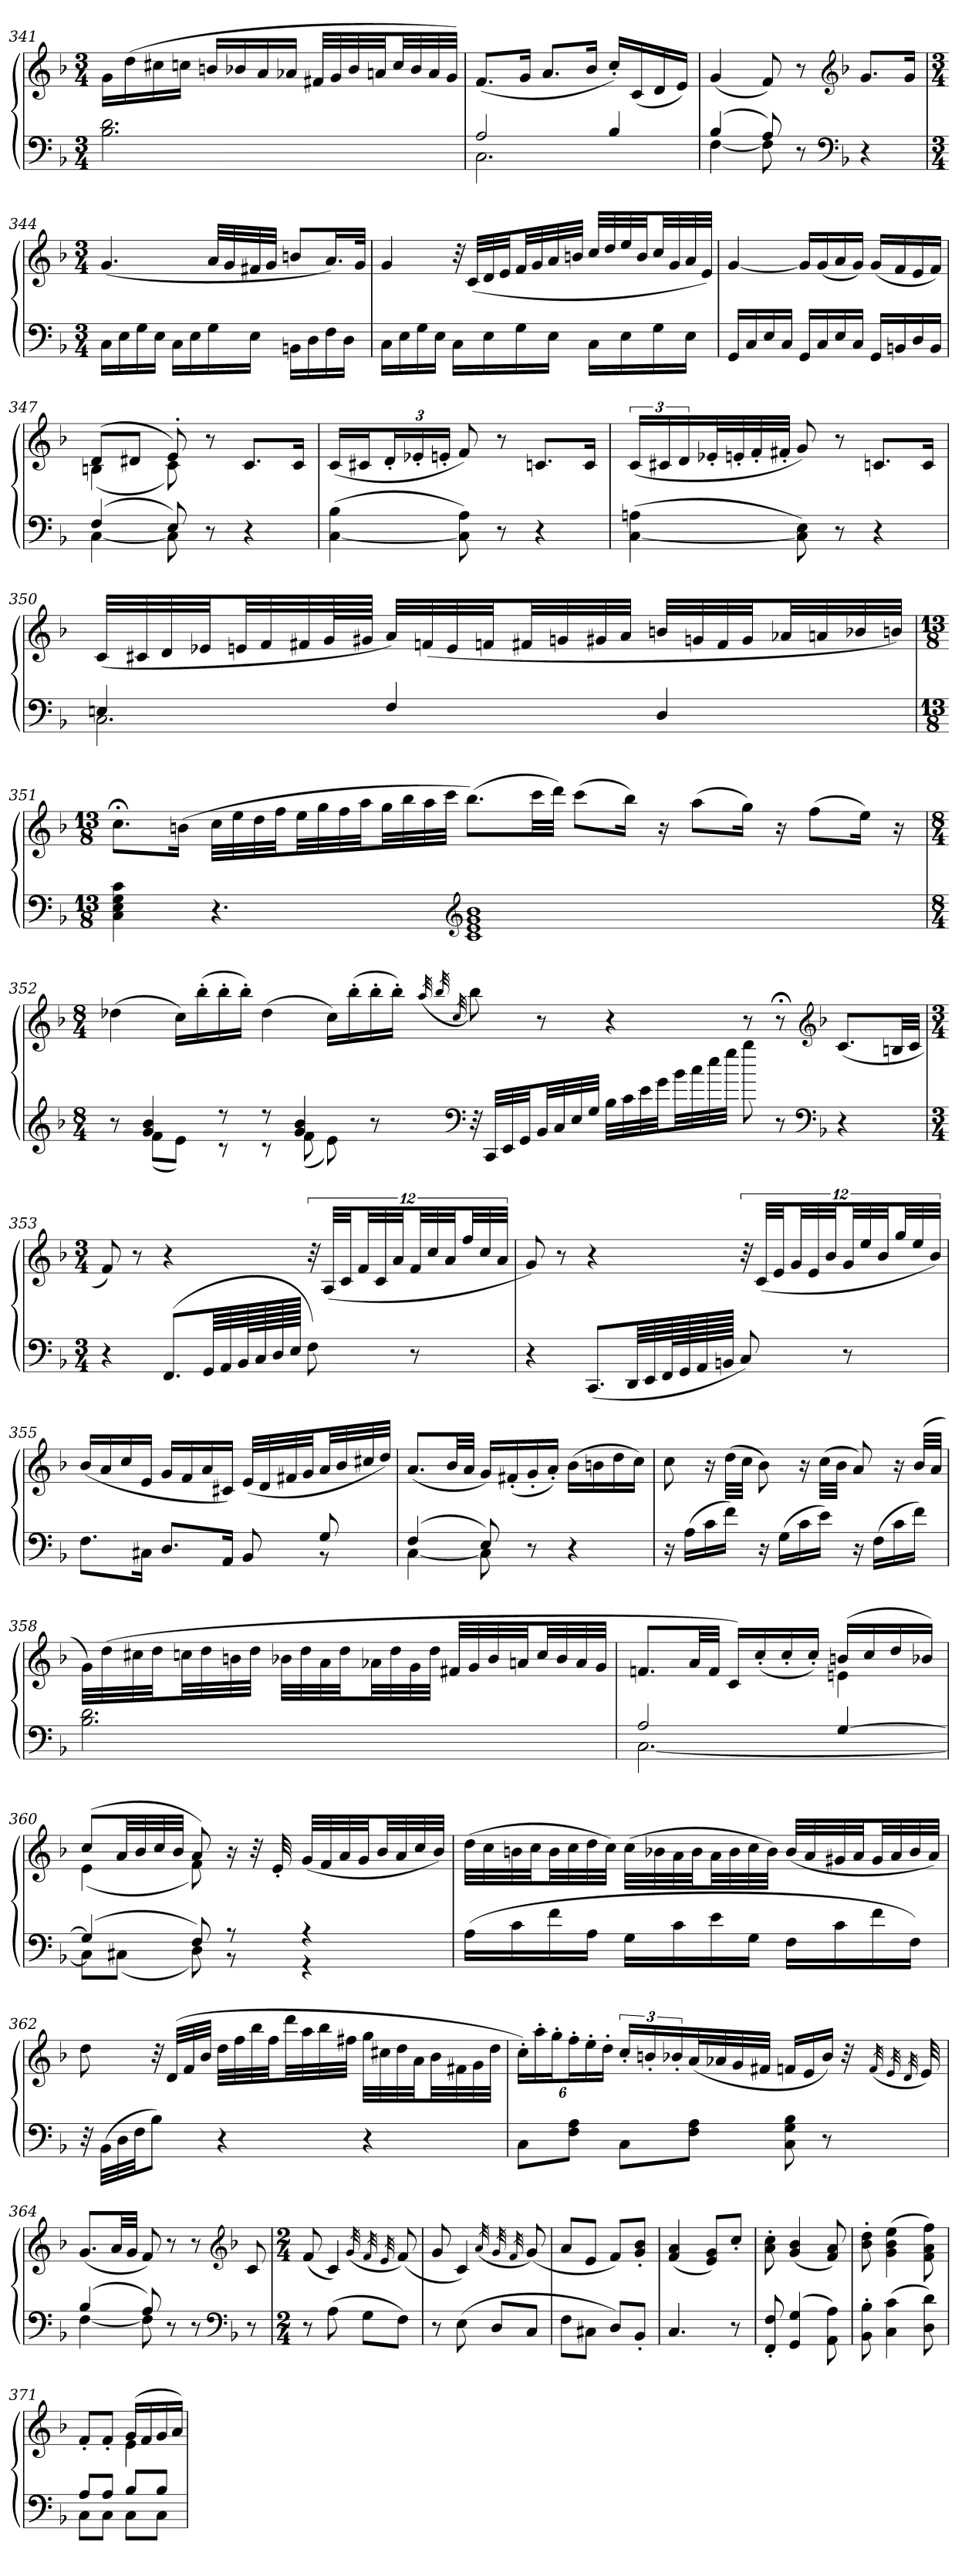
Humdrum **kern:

**kern	**kern
*part1	*part1
*staff2	*staff1
*clefF4	*clefG2
*k[b-]	*k[b-]
*F:	*F:
*M3/4	*M3/4
=341	=341
2.B- 2.d	16gLL
.	(16dd
.	16cc#X
.	16ccnJJ
.	16bnLL
.	16b-X
.	16a
.	16a-XJJ
.	32f#XLLL
.	32g
.	32b-
.	32anJJ
.	32ccLL
.	32b-
.	32a
.	32gJJJ)
=342	=342
*^	*
2A	2.C	(8.fL
.	.	16gJk
.	.	8.aL
.	.	16b-Jk
4B-	.	16cc'LL)
.	.	(16c
.	.	16d
.	.	16eJJ)
=343	=343	=343
(4B-	[4F	(4g
8A)	8F]	8f)
8r	4.ryy	8r
*clefF4	*	*clefG2
*k[b-]	*	*k[b-]
*F:	*	*F:
4r	.	8.gL
.	.	16gJk
*v	*v	*
=344	=344
*M3/4	*M3/4
16CLL	(4.g
16E	.
16G	.
16EJJ	.
16CLL	.
16E	.
16G	32aLLL
.	32g
16EJJ	32f#X
.	32gJJJ
16BBnLL	8bnL
16D	.
16F	16.aL)
16DJJ	.
.	32gJJk
=345	=345
16CLL	4g
16E	.
16G	.
16EJJ	.
16CLL	32r
.	(32cLLL
16E	32d
.	32eJJ
16G	32fLL
.	32g
16EJJ	32a
.	32bnJJJ
16CLL	32ccLLL
.	32dd
16E	32ee
.	32bJJ
16G	32ccLL
.	32g
16EJJ	32a
.	32eJJJ)
=346	=346
16GGLL	[4g
16C	.
16E	.
16CJJ	.
16GGLL	16gLL]
16C	(16g
16E	16a
16CJJ	16gJJ)
16GGLL	(16gLL
16BBn	16f
16D	16e
16BBJJ	16fJJ)
=347	=347
*^	*^
(4F	[4C	(8dL	(4Bn
.	.	8d#XJ	.
8E)	8C]	8e')	8c)
8r	4.ryy	8r	4.ryy
4r	.	8.cL	.
.	.	16cJk	.
*v	*v	*	*
*	*v	*v
=348	=348
([4C 4B-	(16cLL
.	16c#XJ
.	24d'L
.	24e-X'
.	24en'JJ
8C] 8A)	8f)
8r	8r
4r	8.cnL
.	16cJk
=349	=349
([4C 4An	(24cLL
.	24c#X
.	24d
.	32e-X'L
.	32en'
.	32f'
.	32f#X'JJJ
8C] 8E)	8g)
8r	8r
4r	8.cnL
.	16cJk
=350	=350
*^	*
4En	2.C	(32cLLL
.	.	32c#X
.	.	32d
.	.	32e-XJJ
.	.	32enLL
.	.	32f
.	.	32f#X
.	.	64gL
.	.	64g#XJJJJ
4F	.	32aLLL)
.	.	(32fn
.	.	32e
.	.	32fnJJ
.	.	32f#XLL
.	.	32gn
.	.	32g#X
.	.	32aJJJ
4D	.	32bnLLL
.	.	32gn
.	.	32f#
.	.	32gJJ
.	.	32a-XLL
.	.	32an
.	.	32b-X
.	.	32bnJJJ)
*v	*v	*
=351	=351
*M13/8	*M13/8
4C 4E 4G 4c	8.cc;<L
.	(16bnJk
4.r	32ccLLL
.	32ee
.	32dd
.	32ffJJ
.	32eeLL
.	32gg
.	32ff
.	32aaJJ
.	32ggLL
.	32bb-
.	32aa
.	32cccJJJ
*clefG2	*
1c 1e 1g 1b-	(8.bb-L)
.	32cccLL
.	32dddJJJ)
.	(8cccL
.	16bb-Jk)
.	16r
.	(8aaL
.	16ggJk)
.	16r
.	(8ffL
.	16eeJk)
.	16r
=352	=352
*M8/4	*M8/4
*^	*
8r	8ryy	(4dd-X
4g 4b-	(8fL	.
.	8eJ)	16ccLL)
.	.	(16bb-'
8r	8r	16bb-'
.	.	16bb-'JJ)
8r	8r	(4dd-
4g 4b-	(8f	.
.	8e)	16ccLL)
.	.	(16bb-'
8r	1ryy	16bb-'
.	.	16bb-'JJ)
*clefF4	*	*
.	.	(32qaa
.	.	32qbb-
.	.	32qcc
32r	.	8bb-)
32CCLLL	.	.
32EE	.	.
32GGJJ	.	.
32BB-LL	.	8r
32C	.	.
32E	.	.
32GJJJ	.	.
32B-LLL	.	4r
32c	.	.
32e	.	.
32gJJ	.	.
32b-LL	.	.
32cc	.	.
32ee	.	.
32ggJJJ	.	.
8bb-	.	8r
8r	.	8r;<
*clefF4	*	*clefG2
*k[b-]	*	*k[b-]
*F:	*	*F:
4r	.	(8.cL
.	8ryy	.
.	.	32BnLL
.	.	32cJJJ
*v	*v	*
=353	=353
*M3/4	*M3/4
4r	8f)
.	8r
(8.FFL	4r
64GGLLL	.
64AA	.
128BB-L	.
128C	.
128D	.
128EJJJJJ	.
8F)	48r
.	(48ALLL
.	48cJJ
.	48fLL
.	48c
.	48aJJ
8r	48fLL
.	48cc
.	48aJJ
.	48ffLL
.	48cc
.	48aJJJ
=354	=354
4r	8g)
.	8r
(8.CCL	4r
64DDLLL	.
64EE	.
128FFL	.
128GG	.
128AA	.
128BBnJJJJJ	.
8C)	48r
.	(48cLLL
.	48eJJ
.	48gLL
.	48e
.	48b-JJ
8r	48gLL
.	48ee
.	48b-JJ
.	48ggLL
.	48ee
.	48b-JJJ)
=355	=355
*^	*
8.FL	2ryy	(16b-LL
.	.	16a
.	.	16cc
16C#XJk	.	16eJJ
8.DL	.	16gLL
.	.	16f
.	.	16a
16AAJk	.	16c#XJJ)
8BB-	8ryy	(32eLLL
.	.	32d
.	.	32f#X
.	.	32gJJ
8G	8r	32aLL
.	.	32b-
.	.	32cc#X
.	.	32ddJJJ)
=356	=356	=356
(4F	[4C	(8.aL
.	.	32b-LL
.	.	32aJJJ
8E)	8C]	16gLL)
.	.	(16f#X'
8r	4.ryy	16g'
.	.	16a'JJ)
4r	.	(16b-LL
.	.	16bn
.	.	16dd
.	.	16ccJJ)
*v	*v	*
=357	=357
16r	8cc
(16ALL	.
16c	16r
16fJJ)	(32ddLLL
.	32ccJJJ
16r	8b-)
(16GLL	.
16c	16r
16eJJ)	(32ccLLL
.	32b-JJJ
16r	8a)
(16FLL	.
16c	16r
16fJJ)	(32b-LLL
.	32aJJJ
=358	=358
2.B- 2.d	32gLLL)
.	(32dd
.	32cc#X
.	32ddJJ
.	32ccnLL
.	32dd
.	32bn
.	32ddJJJ
.	32b-XLLL
.	32dd
.	32a
.	32ddJJ
.	32a-XLL
.	32dd
.	32g
.	32ddJJJ
.	32f#XLLL
.	32g
.	32b-
.	32anJJ
.	32ccLL
.	32b-
.	32a
.	32gJJJ
=359	=359
*^	*^
2A	[2.C	8.fnL	2ryy
.	.	32aLL	.
.	.	32fJJJ	.
.	.	16cLL)	.
.	.	(16cc'	.
.	.	16cc'	.
.	.	16cc'JJ)	.
[4G	.	(16bnLL	4en
.	.	16cc	.
.	.	16dd	.
.	.	16b-XJJ)	.
=360	=360	=360	=360
(4G]	8CL]	(8ccL	(4e
.	(8C#XJ	32aLL	.
.	.	32b-	.
.	.	32cc	.
.	.	32b-JJJ	.
8F)	8D)	8a)	8f)
8r	8r	16r	4.ryy
.	.	32r	.
.	.	32e'	.
4r	4r	(32gLLL	.
.	.	32f	.
.	.	32a	.
.	.	32gJJ	.
.	.	32b-LL	.
.	.	32a	.
.	.	32cc	.
.	.	32b-JJJ)	.
*v	*v	*	*
*	*v	*v
=361	=361
(16ALL	(32ddLLL
.	32cc
16c	32bn
.	32ccJJ
16f	32bLL
.	32cc
16AJJ	32dd
.	32ccJJJ)
16GLL	(32ccLLL
.	32b-X
16c	32a
.	32b-JJ
16e	32aLL
.	32b-
16GJJ	32cc
.	32b-JJJ)
16FLL	(32b-LLL
.	32a
16c	32g#X
.	32aJJ
16f	32g#LL
.	32a
16FJJ)	32b-
.	32aJJJ)
=362	=362
32r	8dd
(32BB-LLL	.
32D	.
32FJJ	.
8B-J)	32r
.	(32dLLL
.	32f
.	32b-JJJ
4r	32ddLLL
.	32ff
.	32bb-
.	32ffJJ
.	32dddLL
.	32aa
.	32bb-
.	32ff#XJJJ
4r	32ggLLL
.	32cc#X
.	32dd
.	32aJJ
.	32b-LL
.	32f#X
.	32g
.	32ddJJJ
=363	=363
8CL	24cc'LL)
.	24aa'
.	24gg'J
8F 8AJ	24ff'L
.	24ee'
.	24dd'JJ
8CL	24cc'LL
.	24bn'
.	24b-X'
8F 8AJ	(32aL
.	32a-X
.	32g
.	32f#XJJJ
8C 8G 8B-	16fnLL
.	16e
8r	16b-JJ)
.	32r
.	(32qf
.	32qe
.	32qd
.	32e)
=364	=364
*^	*
(4B-	[4F	(8.gL
.	.	32aLL
.	.	32gJJJ
8A)	8F]	8f)
8r	4.ryy	8r
8r	.	8r
*clefF4	*	*clefG2
*k[b-]	*	*k[b-]
*F:	*	*F:
8r	.	8c
*v	*v	*
=365	=365
*M2/4	*M2/4
8r	(8f
(8A	4c)
8GL	.
.	(32qg
.	32qf
.	32qe
8FJ)	(8f)
=366	=366
8r	8g
(8E	4c)
8DL	.
.	(32qa
.	32qg
.	32qf
8CJ	(8g)
=367	=367
8FL	8aL
8C#XJ	8eJ
8DL)	8fL)
8BB-'J	8g' 8b-'J
=368	=368
4.C	(4f 4a
.	8e 8gL)
8r	8cc'J
=369	=369
8FF' 8F'	8a' 8cc'
(4GG 4G	(4g 4b-
8AA 8A)	8f 8a)
=370	=370
8BB-' 8B-'	8b-' 8dd'
(4C 4c	(4g 4b- 4ee
8D 8d)	8f 8a 8ff)
=371	=371
*^	*^
8AL	8CL	8f'L	4ryy
8AJ	8CJ	8f'J	.
8B-L	8CL	(16gLL	4e
.	.	16f	.
8B-J	8CJ	16g	.
.	.	16aJJ)	.
*v	*v	*	*
*	*v	*v
=	=
*-	*-
